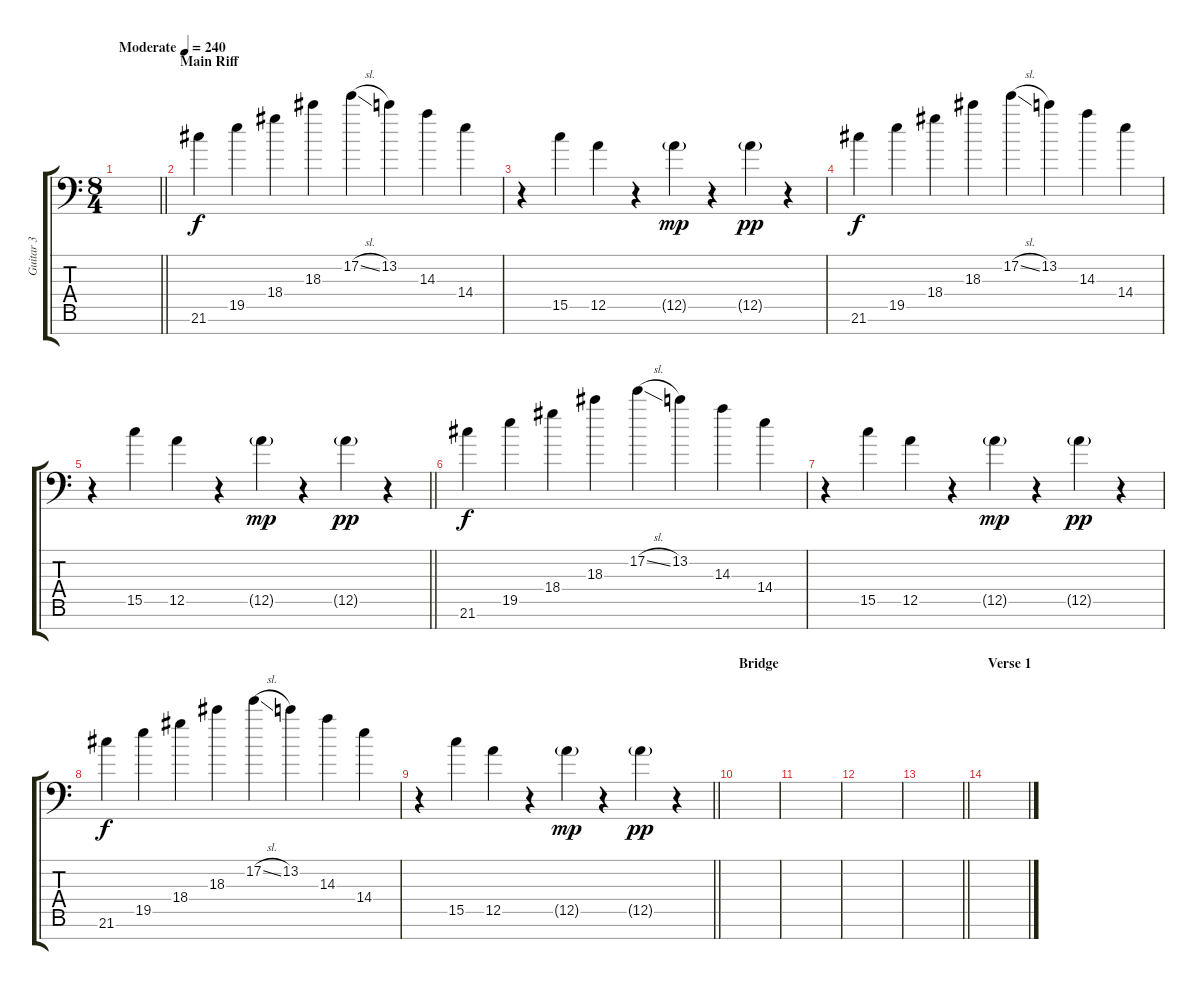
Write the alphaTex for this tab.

\track ("Guitar 3" "Guitar 3") {instrument electricguitarjazz}
\staff {score tabs}
\tuning (E4 B3 G3 D3 A2 E2 A1) {hide}
\ts (8 4)
\tempo (240 "Moderate")
\clef f4
\barLineRight lightlight
\ks c
|
\section ("" "Main Riff")
21.6.4 19.5.4 18.4.4 18.3.4 17.2{sl}.4 13.2.4 14.3.4 14.4.4 |
r.4 15.5.4 12.5.4 r.4 12.5{g}.4{dy mp} r.4 12.5{g}.4{dy pp} r.4 |
21.6.4{dy f} 19.5.4 18.4.4 18.3.4 17.2{sl}.4 13.2.4 14.3.4 14.4.4 |
\barLineRight lightlight
r.4 15.5.4 12.5.4 r.4 12.5{g}.4{dy mp} r.4 12.5{g}.4{dy pp} r.4 |
21.6.4{dy f} 19.5.4 18.4.4 18.3.4 17.2{sl}.4 13.2.4 14.3.4 14.4.4 |
r.4 15.5.4 12.5.4 r.4 12.5{g}.4{dy mp} r.4 12.5{g}.4{dy pp} r.4 |
21.6.4{dy f} 19.5.4 18.4.4 18.3.4 17.2{sl}.4 13.2.4 14.3.4 14.4.4 |
\barLineRight lightlight
r.4 15.5.4 12.5.4 r.4 12.5{g}.4{dy mp} r.4 12.5{g}.4{dy pp} r.4 |
\section ("" "Bridge")
|
|
|
\barLineRight lightlight
|
\section ("" "Verse 1")
